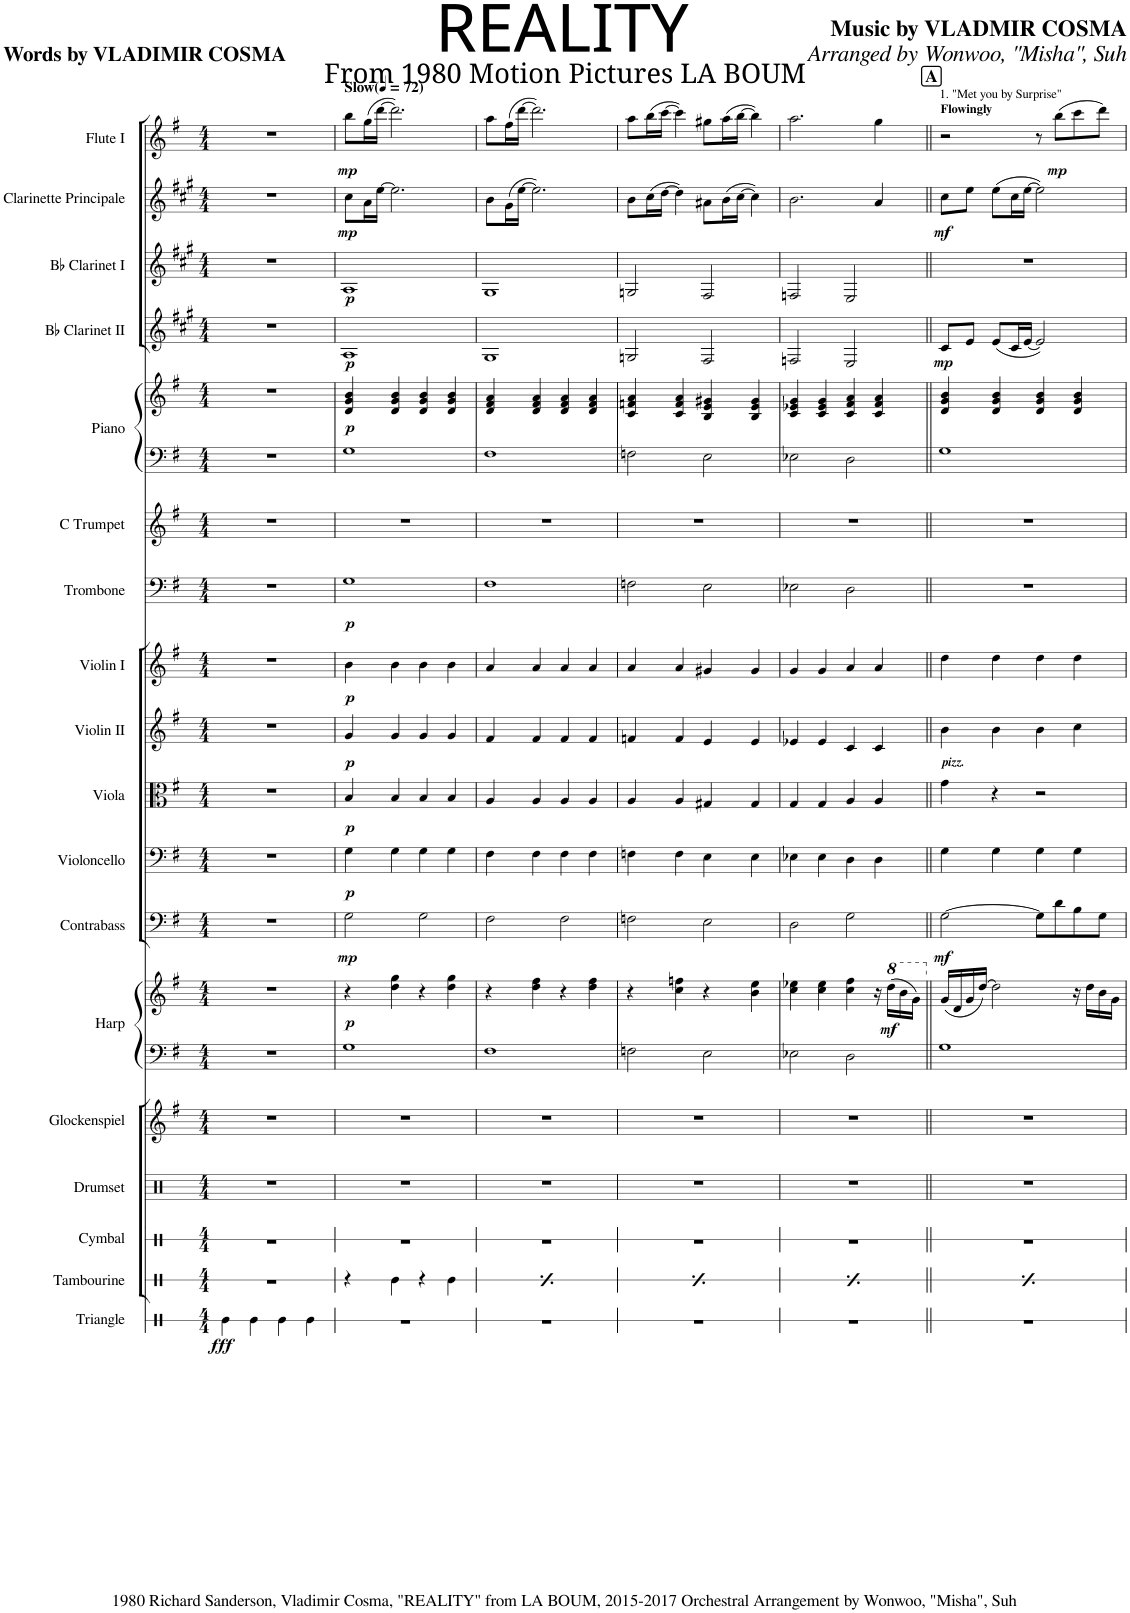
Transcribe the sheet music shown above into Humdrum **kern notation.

**kern	**dynam	**kern	**kern	**kern	**kern	**kern	**kern	**dynam	**kern	**dynam	**kern	**dynam	**kern	**dynam	**kern	**dynam	**kern	**dynam	**kern	**dynam	**kern	**kern	**kern	**dynam	**kern	**dynam	**kern	**dynam	**kern	**dynam	**kern	**dynam
*part18	*part18	*part17	*part16	*part15	*part14	*part13	*part13	*part13	*part12	*part12	*part11	*part11	*part10	*part10	*part9	*part9	*part8	*part8	*part7	*part7	*part6	*part5	*part5	*part5	*part4	*part4	*part3	*part3	*part2	*part2	*part1	*part1
*staff20	*staff20	*staff19	*staff18	*staff17	*staff16	*staff15	*staff14	*staff14/15	*staff13	*staff13	*staff12	*staff12	*staff11	*staff11	*staff10	*staff10	*staff9	*staff9	*staff8	*staff8	*staff7	*staff6	*staff5	*staff5/6	*staff4	*staff4	*staff3	*staff3	*staff2	*staff2	*staff1	*staff1
*I"Triangle	*	*I"Tambourine	*I"Cymbal	*I"Drumset	*I"Glockenspiel	*I"Harp	*	*	*I"Contrabass	*	*I"Violoncello	*	*I"Viola	*	*I"Violin II	*	*I"Violin I	*	*I"Trombone	*	*I"C Trumpet	*I"Piano	*	*	*I"Bb Clarinet II	*	*I"Bb Clarinet I	*	*I"Clarinette Principale	*	*I"Flute I	*
*I'Trgl.	*	*I'Tamb.	*I'Cym.	*I'Drs.	*I'Glk.	*I'Hrp.	*	*	*I'Cb.	*	*I'Vc.	*	*I'Vla.	*	*I'Vln. II	*	*I'Vln. I	*	*I'Tbn.	*	*I'C Tpt.	*I'Pno.	*	*	*I'Bb Cl. II	*	*I'Bb Cl. I	*	*I'Clar. P.	*	*I'Fl. I	*
*stria1	*	*stria1	*stria1	*	*	*	*	*	*	*	*	*	*	*	*	*	*	*	*	*	*	*	*	*	*	*	*	*	*	*	*	*
*clefX	*	*clefX	*clefX	*clefX	*clefG2	*clefF4	*clefG2	*	*clefF4	*	*clefF4	*	*clefC3	*	*clefG2	*	*clefG2	*	*clefF4	*	*clefG2	*clefF4	*clefG2	*	*clefG2	*	*clefG2	*	*clefG2	*	*clefG2	*
*	*	*	*	*	*Trd-14c-24	*	*	*	*Trd7c12	*	*	*	*	*	*	*	*	*	*	*	*	*	*	*	*Trd1c2	*	*Trd1c2	*	*Trd1c2	*	*	*
*k[]	*	*k[]	*k[]	*k[]	*k[f#]	*k[f#]	*k[f#]	*	*k[f#]	*	*k[f#]	*	*k[f#]	*	*k[f#]	*	*k[f#]	*	*k[f#]	*	*k[f#]	*k[f#]	*k[f#]	*	*k[f#c#g#]	*	*k[f#c#g#]	*	*k[f#c#g#]	*	*k[f#]	*
*M4/4	*	*M4/4	*M4/4	*M4/4	*M4/4	*M4/4	*M4/4	*	*M4/4	*	*M4/4	*	*M4/4	*	*M4/4	*	*M4/4	*	*M4/4	*	*M4/4	*M4/4	*M4/4	*	*M4/4	*	*M4/4	*	*M4/4	*	*M4/4	*
=1	=1	=1	=1	=1	=1	=1	=1	=1	=1	=1	=1	=1	=1	=1	=1	=1	=1	=1	=1	=1	=1	=1	=1	=1	=1	=1	=1	=1	=1	=1	=1	=1
!	!LO:DY:b	!	!	!	!	!	!	!	!	!	!	!	!	!	!	!	!	!	!	!	!	!	!	!	!	!	!	!	!	!	!	!
4Re\	fff	1r	1r	1r	1r	1r	1r	.	1r	.	1r	.	1r	.	1r	.	1r	.	1r	.	1r	1r	1r	.	1r	.	1r	.	1r	.	1r	.
4Re\	.	.	.	.	.	.	.	.	.	.	.	.	.	.	.	.	.	.	.	.	.	.	.	.	.	.	.	.	.	.	.	.
4Re\	.	.	.	.	.	.	.	.	.	.	.	.	.	.	.	.	.	.	.	.	.	.	.	.	.	.	.	.	.	.	.	.
4Re\	.	.	.	.	.	.	.	.	.	.	.	.	.	.	.	.	.	.	.	.	.	.	.	.	.	.	.	.	.	.	.	.
=2	=2	=2	=2	=2	=2	=2	=2	=2	=2	=2	=2	=2	=2	=2	=2	=2	=2	=2	=2	=2	=2	=2	=2	=2	=2	=2	=2	=2	=2	=2	=2	=2
*	*	*	*	*	*	*	*	*	*	*	*	*	*	*	*	*	*	*	*	*	*	*	*	*	*	*	*	*	*	*	*MM72	*
!	!	!	!	!	!	!	!	!	!	!	!	!	!	!	!	!	!	!	!	!	!	!	!	!	!	!	!	!	!	!	!LO:TX:a:B:t=Slow	!
!	!	!	!	!	!	!	!	!LO:DY:b	!	!LO:DY:b	!	!LO:DY:b	!	!LO:DY:b	!	!LO:DY:b	!	!LO:DY:b	!	!LO:DY:b	!	!	!	!LO:DY:b	!	!LO:DY:b	!	!LO:DY:b	!	!LO:DY:b	!	!LO:DY:b
1r	.	4r	1r	1r	1r	1G	4r	p	2G\	mp	4G\	p	4B/	p	4g/	p	4b\	p	1G	p	1r	1G	4d/ 4g/ 4b/	p	1A	p	1A	p	8cc#\L	mp	8bb\L	mp
.	.	.	.	.	.	.	.	.	.	.	.	.	.	.	.	.	.	.	.	.	.	.	.	.	.	.	.	.	16a\L	.	(16gg\L	.
.	.	.	.	.	.	.	.	.	.	.	.	.	.	.	.	.	.	.	.	.	.	.	.	.	.	.	.	.	[16ee\JJ	.	[16ddd\JJ	.
.	.	4Re\	.	.	.	.	4dd\ 4gg\	.	.	.	4G\	.	4B/	.	4g/	.	4b\	.	.	.	.	.	4d/ 4g/ 4b/	.	.	.	.	.	2.ee\]	.	2.ddd\])	.
.	.	4r	.	.	.	.	4r	.	2G\	.	4G\	.	4B/	.	4g/	.	4b\	.	.	.	.	.	4d/ 4g/ 4b/	.	.	.	.	.	.	.	.	.
.	.	4Re\	.	.	.	.	4dd\ 4gg\	.	.	.	4G\	.	4B/	.	4g/	.	4b\	.	.	.	.	.	4d/ 4g/ 4b/	.	.	.	.	.	.	.	.	.
=3	=3	=3	=3	=3	=3	=3	=3	=3	=3	=3	=3	=3	=3	=3	=3	=3	=3	=3	=3	=3	=3	=3	=3	=3	=3	=3	=3	=3	=3	=3	=3	=3
1r	.	4r	1r	1r	1r	1F#	4r	.	2F#\	.	4F#\	.	4A/	.	4f#/	.	4a/	.	1F#	.	1r	1F#	4d/ 4f#/ 4a/	.	1G#	.	1G#	.	8b\L	.	8aa\L	.
.	.	.	.	.	.	.	.	.	.	.	.	.	.	.	.	.	.	.	.	.	.	.	.	.	.	.	.	.	(16g#\L	.	(16ff#\L	.
.	.	.	.	.	.	.	.	.	.	.	.	.	.	.	.	.	.	.	.	.	.	.	.	.	.	.	.	.	[16ee\JJ	.	[16ddd\JJ	.
.	.	4Re\	.	.	.	.	4dd\ 4ff#\	.	.	.	4F#\	.	4A/	.	4f#/	.	4a/	.	.	.	.	.	4d/ 4f#/ 4a/	.	.	.	.	.	2.ee\])	.	2.ddd\])	.
.	.	4r	.	.	.	.	4r	.	2F#\	.	4F#\	.	4A/	.	4f#/	.	4a/	.	.	.	.	.	4d/ 4f#/ 4a/	.	.	.	.	.	.	.	.	.
.	.	4Re\	.	.	.	.	4dd\ 4ff#\	.	.	.	4F#\	.	4A/	.	4f#/	.	4a/	.	.	.	.	.	4d/ 4f#/ 4a/	.	.	.	.	.	.	.	.	.
=4	=4	=4	=4	=4	=4	=4	=4	=4	=4	=4	=4	=4	=4	=4	=4	=4	=4	=4	=4	=4	=4	=4	=4	=4	=4	=4	=4	=4	=4	=4	=4	=4
1r	.	4r	1r	1r	1r	2Fn\	4r	.	2Fn\	.	4Fn\	.	4A/	.	4fn/	.	4a/	.	2Fn\	.	1r	2Fn\	4c/ 4fn/ 4a/	.	2Gn/	.	2Gn/	.	8b\L	.	8aa\L	.
.	.	.	.	.	.	.	.	.	.	.	.	.	.	.	.	.	.	.	.	.	.	.	.	.	.	.	.	.	(16cc#\L	.	(16bb\L	.
.	.	.	.	.	.	.	.	.	.	.	.	.	.	.	.	.	.	.	.	.	.	.	.	.	.	.	.	.	[16dd\JJ	.	[16ccc\JJ	.
.	.	4Re\	.	.	.	.	4cc\ 4ffn\	.	.	.	4F\	.	4A/	.	4f/	.	4a/	.	.	.	.	.	4c/ 4f/ 4a/	.	.	.	.	.	4dd\])	.	4ccc\])	.
.	.	4r	.	.	.	2E\	4r	.	2E\	.	4E\	.	4G#X/	.	4e/	.	4g#X/	.	2E\	.	.	2E\	4B/ 4e/ 4g#X/	.	2F#/	.	2F#/	.	8a#X\L	.	8gg#X\L	.
.	.	.	.	.	.	.	.	.	.	.	.	.	.	.	.	.	.	.	.	.	.	.	.	.	.	.	.	.	(16b\L	.	(16aa\L	.
.	.	.	.	.	.	.	.	.	.	.	.	.	.	.	.	.	.	.	.	.	.	.	.	.	.	.	.	.	[16cc#\JJ	.	[16bb\JJ	.
.	.	4Re\	.	.	.	.	4b\ 4ee\	.	.	.	4E\	.	4G#/	.	4e/	.	4g#/	.	.	.	.	.	4B/ 4e/ 4g#/	.	.	.	.	.	4cc#\])	.	4bb\])	.
=5	=5	=5	=5	=5	=5	=5	=5	=5	=5	=5	=5	=5	=5	=5	=5	=5	=5	=5	=5	=5	=5	=5	=5	=5	=5	=5	=5	=5	=5	=5	=5	=5
1r	.	4r	1r	1r	1r	2E-X\	4cc\ 4ee-X\	.	2D\	.	4E-X\	.	4G/	.	4e-X/	.	4g/	.	2E-X\	.	1r	2E-X\	4c/ 4e-X/ 4g/	.	2Fn/	.	2Fn/	.	2.b\	.	2.aa\	.
.	.	4Re\	.	.	.	.	4cc\ 4ee-\	.	.	.	4E-\	.	4G/	.	4e-/	.	4g/	.	.	.	.	.	4c/ 4e-/ 4g/	.	.	.	.	.	.	.	.	.
.	.	4r	.	.	.	2D\	4cc\ 4ff#\	.	2G\	.	4D\	.	4A/	.	4c/	.	4a/	.	2D\	.	.	2D\	4c/ 4f#/ 4a/	.	2E/	.	2E/	.	.	.	.	.
.	.	4Re\	.	.	.	.	16r	.	.	.	4D\	.	4A/	.	4c/	.	4a/	.	.	.	.	.	4c/ 4f#/ 4a/	.	.	.	.	.	4a/	.	4gg\	.
*	*	*	*	*	*	*	*8va	*	*	*	*	*	*	*	*	*	*	*	*	*	*	*	*	*	*	*	*	*	*	*	*	*
!	!	!	!	!	!	!	!	!LO:DY:b	!	!	!	!	!	!	!	!	!	!	!	!	!	!	!	!	!	!	!	!	!	!	!	!
.	.	.	.	.	.	.	(16ddd\LL	mf	.	.	.	.	.	.	.	.	.	.	.	.	.	.	.	.	.	.	.	.	.	.	.	.
.	.	.	.	.	.	.	16bb\	.	.	.	.	.	.	.	.	.	.	.	.	.	.	.	.	.	.	.	.	.	.	.	.	.
.	.	.	.	.	.	.	16gg\JJ)	.	.	.	.	.	.	.	.	.	.	.	.	.	.	.	.	.	.	.	.	.	.	.	.	.
!!LO:REH:place=s1:a:B:cj:fs=14:t=A
=6||	=6||	=6||	=6||	=6||	=6||	=6||	=6||	=6||	=6||	=6||	=6||	=6||	=6||	=6||	=6||	=6||	=6||	=6||	=6||	=6||	=6||	=6||	=6||	=6||	=6||	=6||	=6||	=6||	=6||	=6||	=6||	=6||
*	*	*	*	*	*	*	*X8va	*	*	*	*	*	*	*	*	*	*	*	*	*	*	*	*	*	*	*	*	*	*	*	*	*
!	!	!	!	!	!	!	!	!	!	!	!	!	!	!	!	!	!	!	!	!	!	!	!	!	!	!	!	!	!	!	!LO:TX:a:B:t=Flowingly	!
!	!	!	!	!	!	!	!	!	!	!	!	!	!	!	!	!	!	!	!	!	!	!	!	!	!	!	!	!	!	!	!LO:TX:a:t=1. "Met you by Surprise"	!
!	!	!	!	!	!	!	!	!	!	!	!	!	!LO:TX:a:Bi:t=pizz.	!	!	!	!	!	!	!	!	!	!	!	!	!	!	!	!	!	!	!
!	!	!	!	!	!	!	!	!	!	!LO:DY:b	!	!	!	!	!	!	!	!	!	!	!	!	!	!	!	!LO:DY:b	!	!	!	!LO:DY:b	!	!
1r	.	4r	1r	1r	1r	1G	(16g/LL	.	[2G\	mf	4G\	.	4g\	.	4b\	.	4dd\	.	1r	.	1r	1G	4d/ 4g/ 4b/	.	8c#/L	mp	1r	.	8cc#\L	mf	2r	.
.	.	.	.	.	.	.	16d/	.	.	.	.	.	.	.	.	.	.	.	.	.	.	.	.	.	.	.	.	.	.	.	.	.
.	.	.	.	.	.	.	16g/	.	.	.	.	.	.	.	.	.	.	.	.	.	.	.	.	.	8e/J	.	.	.	8ee\J	.	.	.
.	.	.	.	.	.	.	[16dd/JJ)	.	.	.	.	.	.	.	.	.	.	.	.	.	.	.	.	.	.	.	.	.	.	.	.	.
.	.	4Re\	.	.	.	.	2dd\]	.	.	.	4G\	.	4r	.	4b\	.	4dd\	.	.	.	.	.	4d/ 4g/ 4b/	.	(8e/L	.	.	.	(8ee\L	.	.	.
.	.	.	.	.	.	.	.	.	.	.	.	.	.	.	.	.	.	.	.	.	.	.	.	.	16c#/L	.	.	.	16cc#\L	.	.	.
.	.	.	.	.	.	.	.	.	.	.	.	.	.	.	.	.	.	.	.	.	.	.	.	.	[16e/JJ	.	.	.	[16ee\JJ	.	.	.
.	.	4r	.	.	.	.	.	.	8G\L]	.	4G\	.	2r	.	4b\	.	4dd\	.	.	.	.	.	4d/ 4g/ 4b/	.	2e/])	.	.	.	2ee\])	.	8r	.
!	!	!	!	!	!	!	!	!	!	!	!	!	!	!	!	!	!	!	!	!	!	!	!	!	!	!	!	!	!	!	!	!LO:DY:b
.	.	.	.	.	.	.	.	.	8d\	.	.	.	.	.	.	.	.	.	.	.	.	.	.	.	.	.	.	.	.	.	(8bb\L	mp
.	.	4Re\	.	.	.	.	16r	.	8B\	.	4G\	.	.	.	4cc\	.	4dd\	.	.	.	.	.	4d/ 4g/ 4b/	.	.	.	.	.	.	.	8ccc\	.
.	.	.	.	.	.	.	16dd\LL	.	.	.	.	.	.	.	.	.	.	.	.	.	.	.	.	.	.	.	.	.	.	.	.	.
.	.	.	.	.	.	.	16b\	.	8G\J	.	.	.	.	.	.	.	.	.	.	.	.	.	.	.	.	.	.	.	.	.	8ddd\J)	.
.	.	.	.	.	.	.	16g\JJ	.	.	.	.	.	.	.	.	.	.	.	.	.	.	.	.	.	.	.	.	.	.	.	.	.
=	=	=	=	=	=	=	=	=	=	=	=	=	=	=	=	=	=	=	=	=	=	=	=	=	=	=	=	=	=	=	=	=
*-	*-	*-	*-	*-	*-	*-	*-	*-	*-	*-	*-	*-	*-	*-	*-	*-	*-	*-	*-	*-	*-	*-	*-	*-	*-	*-	*-	*-	*-	*-	*-	*-
